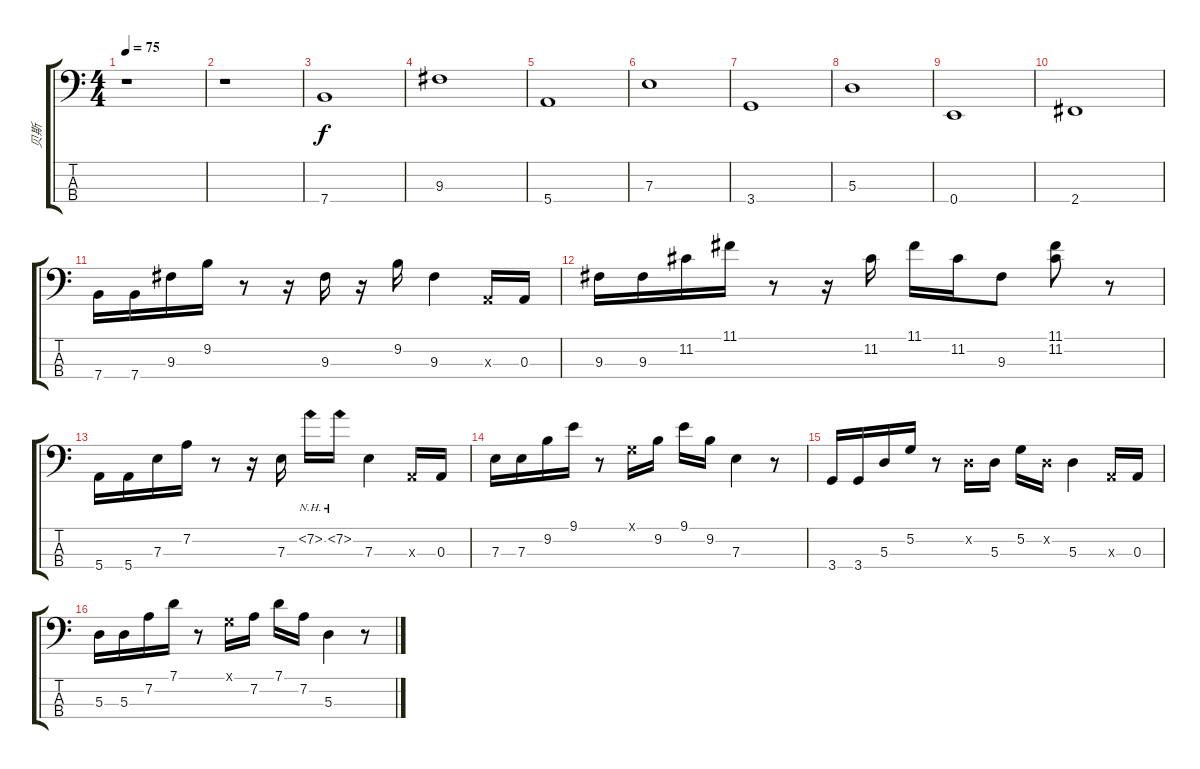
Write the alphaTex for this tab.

\track ("贝斯" "贝斯") {instrument acousticbass}
\staff {score tabs}
\tuning (G2 D2 A1 E1) {hide}
\ts (4 4)
\tempo 75
\clef f4
\ks c
r.1{dy f} |
r.1 |
7.4.1 |
9.3.1 |
5.4.1 |
7.3.1 |
3.4.1 |
5.3.1 |
0.4.1 |
2.4.1 |
7.4.16 7.4.16 9.3.16 9.2.16 r.8 r.16 9.3.16 r.16 9.2.16 9.3.4 0.3{x}.16 0.3.16 |
9.3.16 9.3.16 11.2.16 11.1.16 r.8 r.16 11.2.16 11.1.16 11.2.16 9.3.8 (11.1 11.2).8 r.8 |
5.4.16 5.4.16 7.3.16 7.2.16 r.8 r.16 7.3.16 7.2{nh}.16 7.2{nh}.16 7.3.4 0.3{x}.16 0.3.16 |
7.3.16 7.3.16 9.2.16 9.1.16 r.8 0.1{x}.16 9.2.16 9.1.16 9.2.16 7.3.4 r.8 |
3.4.16 3.4.16 5.3.16 5.2.16 r.8 0.2{x}.16 5.3.16 5.2.16 0.2{x}.16 5.3.4 0.3{x}.16 0.3.16 |
5.3.16 5.3.16 7.2.16 7.1.16 r.8 0.1{x}.16 7.2.16 7.1.16 7.2.16 5.3.4 r.8
